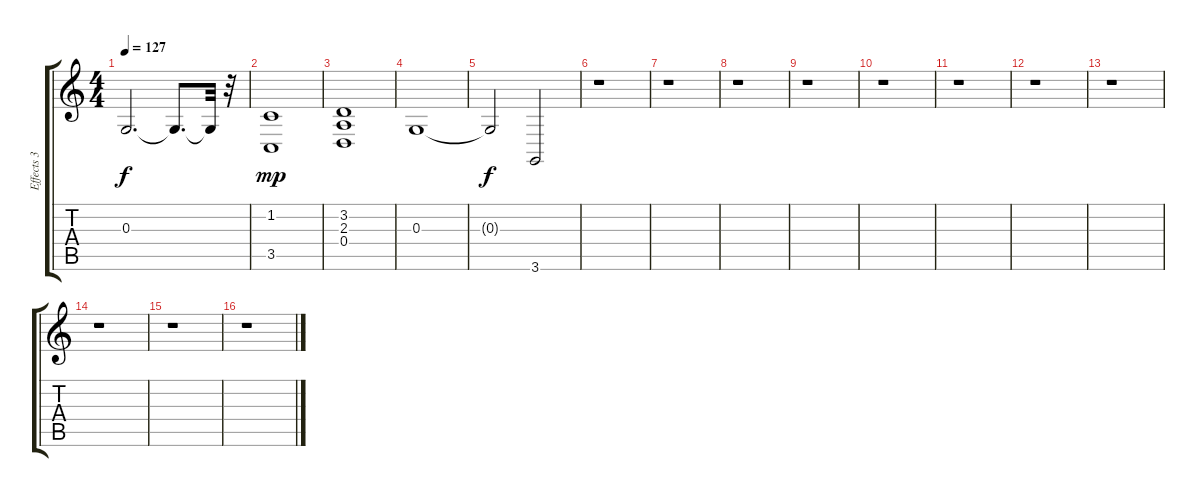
\track ("Effects 3" "Effects 3") {instrument pad2warm}
\staff {score tabs}
\tuning (E4 B3 G3 D3 A2 E2) {hide}
\ts (4 4)
\tempo 127
\clef g2
\ks c
0.3{t}.2{d dy f} 0.3{t}.8{d} 0.3{t}.32 r.32 |
(1.2 3.5).1{dy mp} |
(3.2 2.3 0.4).1 |
0.3.1 |
0.3{t}.2{dy f} 3.6.2 |
r.1 |
r.1 |
r.1 |
r.1 |
r.1 |
r.1 |
r.1 |
r.1 |
r.1 |
r.1 |
r.1
